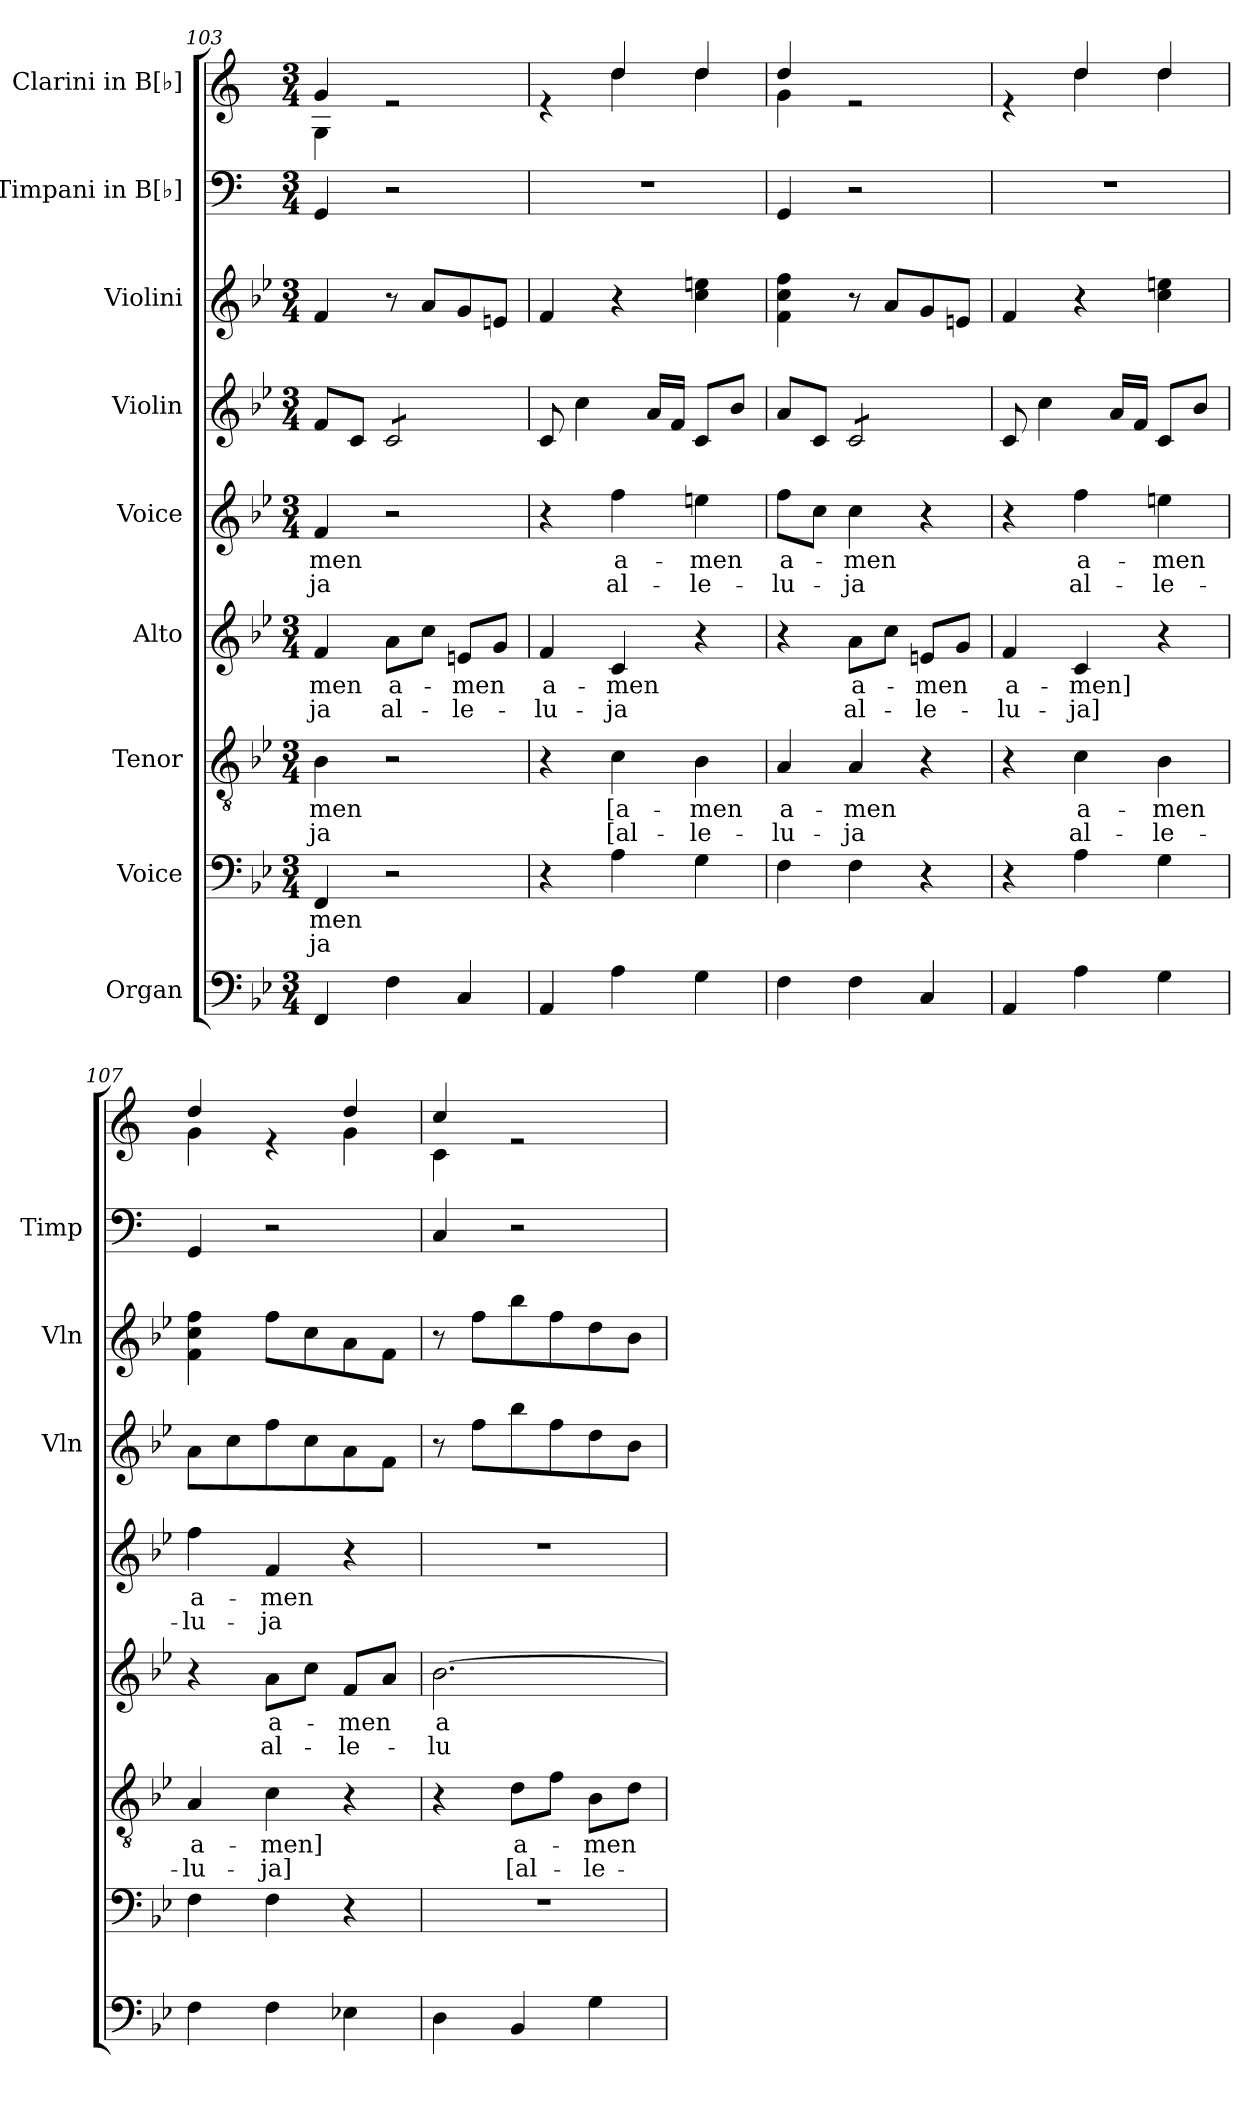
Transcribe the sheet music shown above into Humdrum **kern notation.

**kern	**kern	**text	**text	**kern	**text	**text	**kern	**text	**text	**kern	**text	**text	**kern	**kern	**kern	**kern
*part9	*part8	*part8	*part8	*part7	*part7	*part7	*part6	*part6	*part6	*part5	*part5	*part5	*part4	*part3	*part2	*part1
*staff9	*staff8	*staff8	*staff8	*staff7	*staff7	*staff7	*staff6	*staff6	*staff6	*staff5	*staff5	*staff5	*staff4	*staff3	*staff2	*staff1
*I"Organ	*I"Voice	*	*	*I"Tenor	*	*	*I"Alto	*	*	*I"Voice	*	*	*I"Violin	*I"Violini	*I"Timpani in B[♭]	*I"Clarini in B[♭]
*	*	*	*	*	*	*	*	*	*	*	*	*	*I'Vln	*I'Vln	*I'Timp	*
*clefF4	*clefF4	*	*	*clefGv2	*	*	*clefG2	*	*	*clefG2	*	*	*clefG2	*clefG2	*clefF4	*clefG2
*	*	*	*	*	*	*	*	*	*	*	*	*	*	*	*ITrd1c2	*ITrd1c2
*k[b-e-]	*k[b-e-]	*	*	*k[b-e-]	*	*	*k[b-e-]	*	*	*k[b-e-]	*	*	*k[b-e-]	*k[b-e-]	*k[b-e-]	*k[b-e-]
*M3/4	*M3/4	*	*	*M3/4	*	*	*M3/4	*	*	*M3/4	*	*	*M3/4	*M3/4	*M3/4	*M3/4
=103	=103	=103	=103	=103	=103	=103	=103	=103	=103	=103	=103	=103	=103	=103	=103	=103
!	!	!LO:LY:b	!LO:LY:b	!	!LO:LY:b	!LO:LY:b	!	!LO:LY:b	!LO:LY:b	!	!LO:LY:b	!LO:LY:b	!	!	!	!
*	*	*	*	*	*	*	*	*	*	*	*	*	*	*	*	*^
4FF/	4FF/	-men	-ja	4B-\	-men	-ja	4f/	-men	-ja	4f/	-men	-ja	8f/L	4f/	4FF/	4f/	4F\
.	.	.	.	.	.	.	.	.	.	.	.	.	8c/J	.	.	.	.
!	!	!	!	!	!	!	!	!LO:LY:b	!LO:LY:b	!	!	!	!	!	!	!	!
*	*	*	*	*	*	*	*	*	*	*	*	*	*tremolo	*	*	*	*
4F\	2r	.	.	2r	.	.	8a\L	a-	al-	2r	.	.	8c/L	8r	2r	2re	2ryy
.	.	.	.	.	.	.	8cc\J	.	.	.	.	.	8c/	8a/L	.	.	.
!	!	!	!	!	!	!	!	!LO:LY:b	!LO:LY:b	!	!	!	!	!	!	!	!
4C/	.	.	.	.	.	.	8en/L	-men	-le-	.	.	.	8c/	8g/	.	.	.
.	.	.	.	.	.	.	8g/J	.	.	.	.	.	8c/J	8en/J	.	.	.
*	*	*	*	*	*	*	*	*	*	*	*	*	*Xtremolo	*	*	*	*
=104	=104	=104	=104	=104	=104	=104	=104	=104	=104	=104	=104	=104	=104	=104	=104	=104	=104
!	!	!	!	!	!	!	!	!LO:LY:b	!LO:LY:b	!	!	!	!	!	!	!	!
4AA/	4r	.	.	4r	.	.	4f/	a-	-lu-	4r	.	.	8c/	4f/	2.r	4re	4ryy
.	.	.	.	.	.	.	.	.	.	.	.	.	4cc\	.	.	.	.
!	!	!	!	!	!LO:LY:b	!LO:LY:b	!	!LO:LY:b	!LO:LY:b	!	!LO:LY:b	!LO:LY:b	!	!	!	!	!
4A\	4A\	.	.	4c\	[a-	[al-	4c/	-men	-ja	4ff\	a-	al-	.	4r	.	4cc/	4cc\
.	.	.	.	.	.	.	.	.	.	.	.	.	16a/LL	.	.	.	.
.	.	.	.	.	.	.	.	.	.	.	.	.	16f/JJ	.	.	.	.
!	!	!	!	!	!LO:LY:b	!LO:LY:b	!	!	!	!	!LO:LY:b	!LO:LY:b	!	!	!	!	!
4G\	4G\	.	.	4B-\	-men	-le-	4r	.	.	4een\	-men	-le-	8c/L	4cc\ 4een\	.	4cc/	4cc\
.	.	.	.	.	.	.	.	.	.	.	.	.	8b-/J	.	.	.	.
=105	=105	=105	=105	=105	=105	=105	=105	=105	=105	=105	=105	=105	=105	=105	=105	=105	=105
!	!	!	!	!	!LO:LY:b	!LO:LY:b	!	!	!	!	!LO:LY:b	!LO:LY:b	!	!	!	!	!
4F\	4F\	.	.	4A/	a-	-lu-	4r	.	.	8ff\L	a-	-lu-	8a/L	4f\ 4cc\ 4ff\	4FF/	4cc/	4f\
.	.	.	.	.	.	.	.	.	.	8cc\J	.	.	8c/J	.	.	.	.
!	!	!	!	!	!LO:LY:b	!LO:LY:b	!	!LO:LY:b	!LO:LY:b	!	!LO:LY:b	!LO:LY:b	!	!	!	!	!
*	*	*	*	*	*	*	*	*	*	*	*	*	*tremolo	*	*	*	*
4F\	4F\	.	.	4A/	-men	-ja	8a\L	a-	al-	4cc\	-men	-ja	8c/L	8r	2r	2re	2ryy
.	.	.	.	.	.	.	8cc\J	.	.	.	.	.	8c/	8a/L	.	.	.
!	!	!	!	!	!	!	!	!LO:LY:b	!LO:LY:b	!	!	!	!	!	!	!	!
4C/	4r	.	.	4r	.	.	8en/L	-men	-le-	4r	.	.	8c/	8g/	.	.	.
.	.	.	.	.	.	.	8g/J	.	.	.	.	.	8c/J	8en/J	.	.	.
*	*	*	*	*	*	*	*	*	*	*	*	*	*Xtremolo	*	*	*	*
!!LO:PB:g=z	!!
=106	=106	=106	=106	=106	=106	=106	=106	=106	=106	=106	=106	=106	=106	=106	=106	=106	=106
!	!	!	!	!	!	!	!	!LO:LY:b	!LO:LY:b	!	!	!	!	!	!	!	!
4AA/	4r	.	.	4r	.	.	4f/	a-	-lu-	4r	.	.	8c/	4f/	2.r	4re	4ryy
.	.	.	.	.	.	.	.	.	.	.	.	.	4cc\	.	.	.	.
!	!	!	!	!	!LO:LY:b	!LO:LY:b	!	!LO:LY:b	!LO:LY:b	!	!LO:LY:b	!LO:LY:b	!	!	!	!	!
4A\	4A\	.	.	4c\	a-	al-	4c/	-men]	-ja]	4ff\	a-	al-	.	4r	.	4cc/	4cc\
.	.	.	.	.	.	.	.	.	.	.	.	.	16a/LL	.	.	.	.
.	.	.	.	.	.	.	.	.	.	.	.	.	16f/JJ	.	.	.	.
!	!	!	!	!	!LO:LY:b	!LO:LY:b	!	!	!	!	!LO:LY:b	!LO:LY:b	!	!	!	!	!
4G\	4G\	.	.	4B-\	-men	-le-	4r	.	.	4een\	-men	-le-	8c/L	4cc\ 4een\	.	4cc/	4cc\
.	.	.	.	.	.	.	.	.	.	.	.	.	8b-/J	.	.	.	.
=107	=107	=107	=107	=107	=107	=107	=107	=107	=107	=107	=107	=107	=107	=107	=107	=107	=107
!	!	!	!	!	!LO:LY:b	!LO:LY:b	!	!	!	!	!LO:LY:b	!LO:LY:b	!	!	!	!	!
4F\	4F\	.	.	4A/	a-	-lu-	4r	.	.	4ff\	a-	-lu-	8a\L	4f\ 4cc\ 4ff\	4FF/	4cc/	4f\
.	.	.	.	.	.	.	.	.	.	.	.	.	8cc\	.	.	.	.
!	!	!	!	!	!LO:LY:b	!LO:LY:b	!	!LO:LY:b	!LO:LY:b	!	!LO:LY:b	!LO:LY:b	!	!	!	!	!
4F\	4F\	.	.	4c\	-men]	-ja]	8a\L	a-	al-	4f/	-men	-ja	8ff\	8ff\L	2r	4re	4ryy
.	.	.	.	.	.	.	8cc\J	.	.	.	.	.	8cc\	8cc\	.	.	.
!	!	!	!	!	!	!	!	!LO:LY:b	!LO:LY:b	!	!	!	!	!	!	!	!
4E-X\	4r	.	.	4r	.	.	8f/L	-men	-le-	4r	.	.	8a\	8a\	.	4cc/	4f\
.	.	.	.	.	.	.	8a/J	.	.	.	.	.	8f\J	8f\J	.	.	.
=108	=108	=108	=108	=108	=108	=108	=108	=108	=108	=108	=108	=108	=108	=108	=108	=108	=108
!	!	!	!	!	!	!	!	!LO:LY:b	!LO:LY:b	!	!	!	!	!	!	!	!
4D\	2.r	.	.	4r	.	.	[2.b-\	a-	-lu-	2.r	.	.	8r	8r	4BB-/	4b-/	4B-\
.	.	.	.	.	.	.	.	.	.	.	.	.	8ff\L	8ff\L	.	.	.
!	!	!	!	!	!LO:LY:b	!LO:LY:b	!	!	!	!	!	!	!	!	!	!	!
4BB-/	.	.	.	8d\L	a-	[al-	.	.	.	.	.	.	8bb-\	8bb-\	2r	2re	2ryy
.	.	.	.	8f\J	.	.	.	.	.	.	.	.	8ff\	8ff\	.	.	.
!	!	!	!	!	!LO:LY:b	!LO:LY:b	!	!	!	!	!	!	!	!	!	!	!
4G\	.	.	.	8B-\L	-men	-le-	.	.	.	.	.	.	8dd\	8dd\	.	.	.
.	.	.	.	8d\J	.	.	.	.	.	.	.	.	8b-\J	8b-\J	.	.	.
*	*	*	*	*	*	*	*	*	*	*	*	*	*	*	*	*v	*v
=	=	=	=	=	=	=	=	=	=	=	=	=	=	=	=	=
*-	*-	*-	*-	*-	*-	*-	*-	*-	*-	*-	*-	*-	*-	*-	*-	*-
